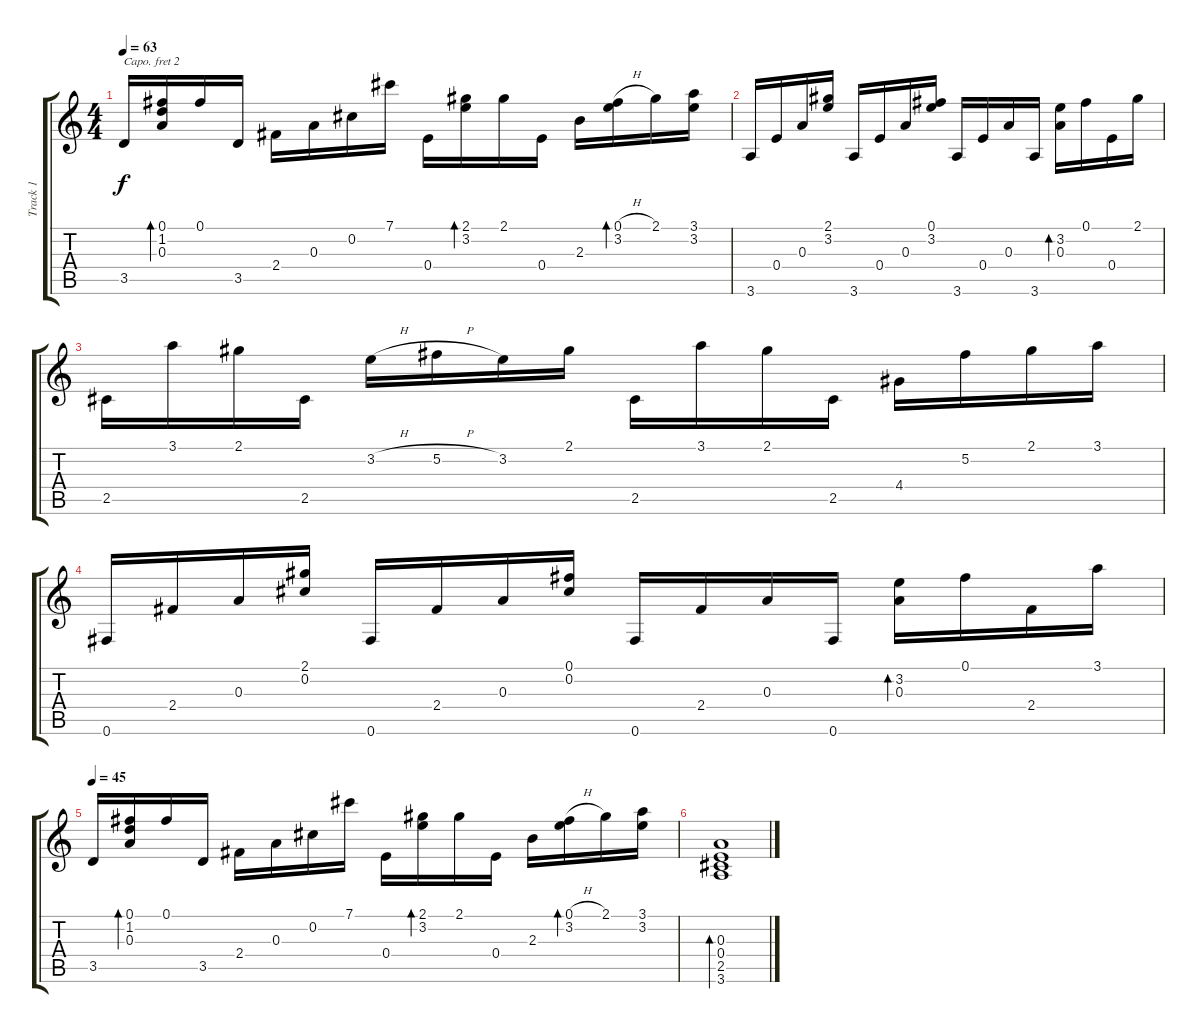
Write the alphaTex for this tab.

\track ("Track 1" "Track 1") {instrument acousticguitarsteel}
\staff {score tabs}
\capo 2
\tuning (E4 B3 G3 D3 A2 E2) {hide}
\ts (4 4)
\tempo 63
\clef g2
\ks c
3.5.16{dy f} (0.1 1.2 0.3).16{bd 60} 0.1.16 3.5.16 2.4.16 0.3.16 0.2.16 7.1.16 0.4.16 (2.1 3.2).16{bd 60} 2.1.16 0.4.16 2.3.16 (0.1{h} 3.2).16{bd 60} 2.1.16 (3.1 3.2).16 |
3.6.16 0.4.16 0.3.16 (2.1 3.2).16 3.6.16 0.4.16 0.3.16 (0.1 3.2).16 3.6.16 0.4.16 0.3.16 3.6.16 (3.2 0.3).16{bd 60} 0.1.16 0.4.16 2.1.16 |
2.5.16 3.1.16 2.1.16 2.5.16 3.2{h}.16 5.2{h}.16 3.2.16 2.1.16 2.5.16 3.1.16 2.1.16 2.5.16 4.4.16 5.2.16 2.1.16 3.1.16 |
0.6.16 2.4.16 0.3.16 (2.1 0.2).16 0.6.16 2.4.16 0.3.16 (0.1 0.2).16 0.6.16 2.4.16 0.3.16 0.6.16 (3.2 0.3).16{bd 60} 0.1.16 2.4.16 3.1.16 |
\tempo 45
3.5.16 (0.1 1.2 0.3).16{bd 60} 0.1.16 3.5.16 2.4.16 0.3.16 0.2.16 7.1.16 0.4.16 (2.1 3.2).16{bd 60} 2.1.16 0.4.16 2.3.16 (0.1{h} 3.2).16{bd 60} 2.1.16 (3.1 3.2).16 |
(0.3 0.4 2.5 3.6).1{bd 30}
